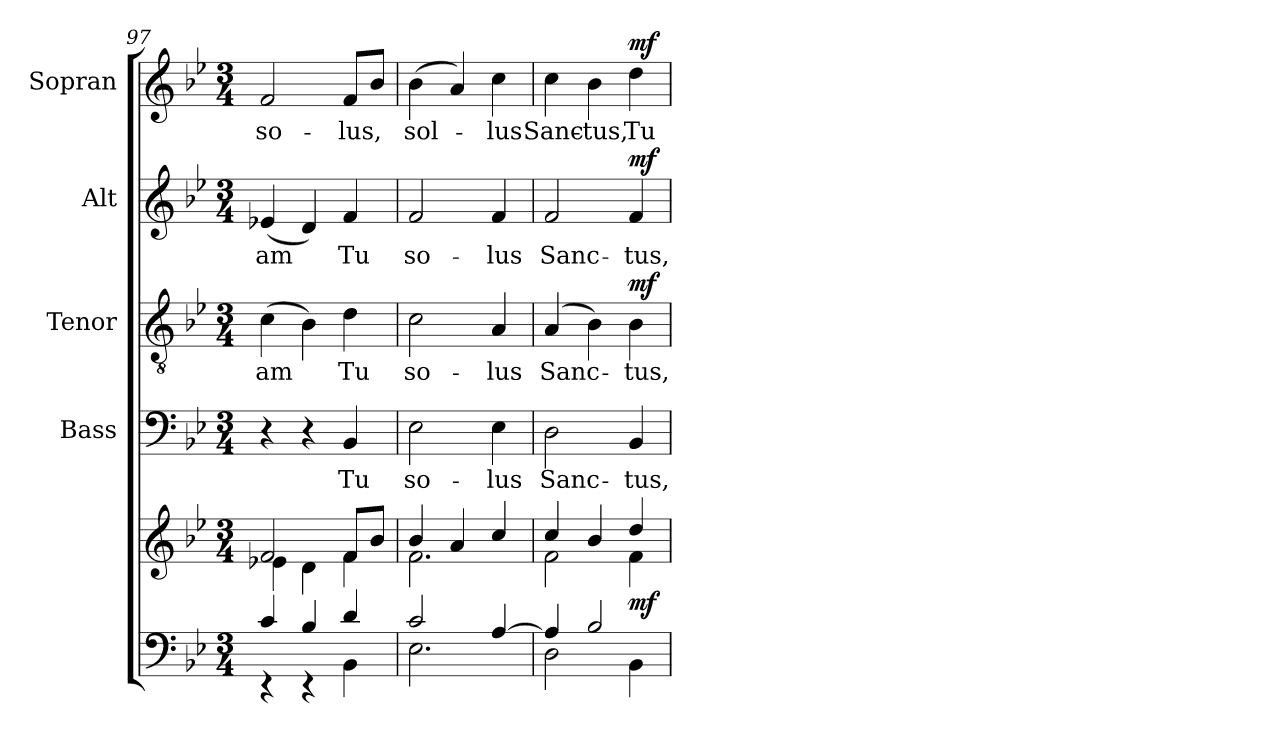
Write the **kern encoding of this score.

**kern	**kern	**dynam	**kern	**text	**kern	**text	**dynam	**kern	**text	**dynam	**kern	**text	**dynam
*part5	*part5	*part5	*part4	*part4	*part3	*part3	*part3	*part2	*part2	*part2	*part1	*part1	*part1
*staff6	*staff5	*staff5/6	*staff4	*staff4	*staff3	*staff3	*staff3	*staff2	*staff2	*staff2	*staff1	*staff1	*staff1
*	*	*	*I"Bass	*	*I"Tenor	*	*	*I"Alt	*	*	*I"Sopran	*	*
*	*	*	*I'B.	*	*I'T.	*	*	*I'A.	*	*	*I'S.	*	*
*clefF4	*clefG2	*	*clefF4	*	*clefGv2	*	*	*clefG2	*	*	*clefG2	*	*
*k[b-e-]	*k[b-e-]	*	*k[b-e-]	*	*k[b-e-]	*	*	*k[b-e-]	*	*	*k[b-e-]	*	*
*B-:	*B-:	*	*B-:	*	*B-:	*	*	*B-:	*	*	*B-:	*	*
*M3/4	*M3/4	*	*M3/4	*	*M3/4	*	*	*M3/4	*	*	*M3/4	*	*
=97	=97	=97	=97	=97	=97	=97	=97	=97	=97	=97	=97	=97	=97
*^	*^	*	*	*	*	*	*	*	*	*	*	*	*
!	!	!	!	!	!	!	!	!LO:LY:b	!	!	!LO:LY:b	!	!	!LO:LY:b	!
4c/	4rEE	2f/	4e-X\	.	4r	.	(>4c\	-am	.	(<4e-X/	-am	.	2f/	so-	.
4B-/	4rEE	.	4d\	.	4r	.	4B-\)	.	.	4d/)	.	.	.	.	.
!	!	!	!	!	!	!LO:LY:b	!	!LO:LY:b	!	!	!LO:LY:b	!	!	!LO:LY:b	!
4d/	4BB-\	8f/L	4f\	.	4BB-/	Tu	4d\	Tu	.	4f/	Tu	.	8f/L	-lus,	.
.	.	8b-/J	.	.	.	.	.	.	.	.	.	.	8b-/J	.	.
=98	=98	=98	=98	=98	=98	=98	=98	=98	=98	=98	=98	=98	=98	=98	=98
!	!	!	!	!	!	!LO:LY:b	!	!LO:LY:b	!	!	!LO:LY:b	!	!	!LO:LY:b	!
2c/	2.E-\	4b-/	2.f\	.	2E-\	so-	2c\	so-	.	2f/	so-	.	(>4b-\	sol-	.
.	.	4a/	.	.	.	.	.	.	.	.	.	.	4a/)	.	.
!	!	!	!	!	!	!LO:LY:b	!	!LO:LY:b	!	!	!LO:LY:b	!	!	!LO:LY:b	!
[>4A/	.	4cc/	.	.	4E-\	-lus	4A/	-lus	.	4f/	-lus	.	4cc\	-lus	.
!!LO:LB:g=z
=99	=99	=99	=99	=99	=99	=99	=99	=99	=99	=99	=99	=99	=99	=99	=99
!	!	!	!	!	!	!LO:LY:b	!	!LO:LY:b	!	!	!LO:LY:b	!	!	!LO:LY:b	!
4A/]	2D\	4cc/	2f\	.	2D\	Sanc-	(4A/	Sanc-	.	2f/	Sanc-	.	4cc\	Sanc-	.
!	!	!	!	!	!	!	!	!	!	!	!	!	!	!LO:LY:b	!
2B-/	.	4b-/	.	.	.	.	4B-\)	.	.	.	.	.	4b-\	-tus,	.
!	!	!	!	!LO:DY:b	!	!LO:LY:b	!	!LO:LY:b	!LO:DY:a	!	!LO:LY:b	!LO:DY:a	!	!LO:LY:b	!LO:DY:a
.	4BB-\	4dd/	4f\	mf	4BB-/	-tus,	4B-\	-tus,	mf	4f/	-tus,	mf	4dd\	Tu	mf
*v	*v	*	*	*	*	*	*	*	*	*	*	*	*	*	*
*	*v	*v	*	*	*	*	*	*	*	*	*	*	*	*
=	=	=	=	=	=	=	=	=	=	=	=	=	=
*-	*-	*-	*-	*-	*-	*-	*-	*-	*-	*-	*-	*-	*-
